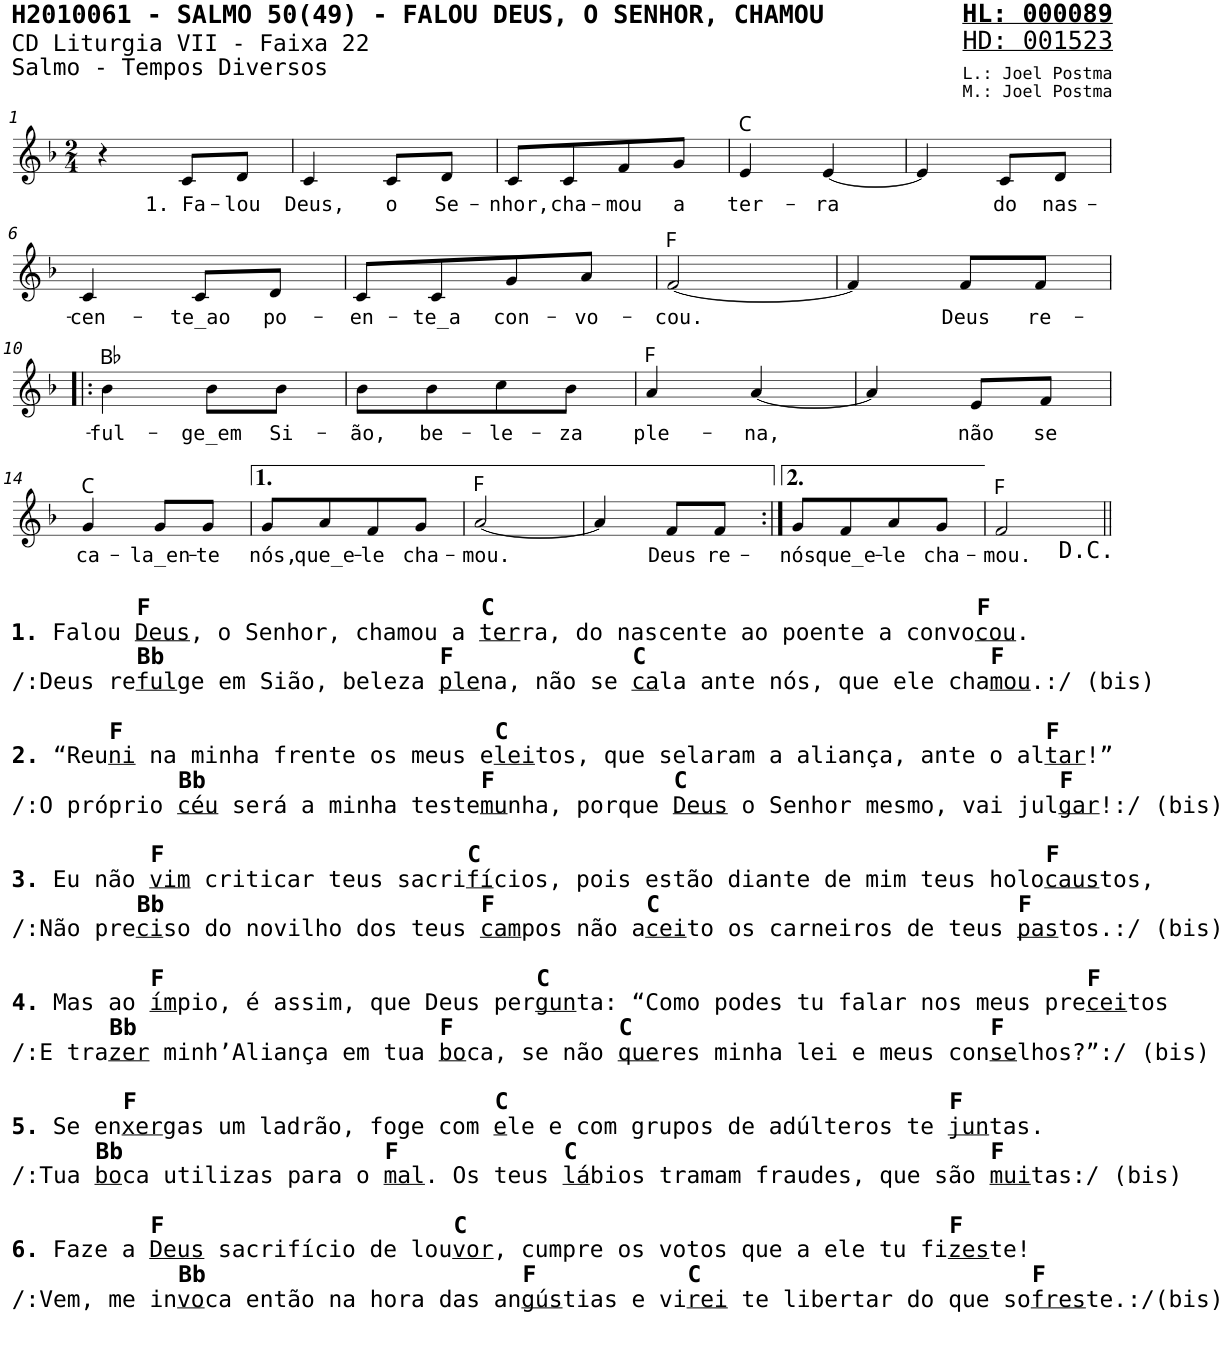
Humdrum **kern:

**kern	**text	**harte
*part1	*part1	*part1
*staff1	*staff1	*
*I"Voz	*	*
*I'V	*	*
*stria5	*	*
*clefG2	*	*
*k[b-]	*	*
*M2/4	*	*
=1	=1	=1
4r	.	.
!	!LO:LY:b	!
8c/L	1. Fa-	.
!	!LO:LY:b	!
8d/J	-lou	.
=2	=2	=2
!	!LO:LY:b	!
4c/	Deus,	.
!	!LO:LY:b	!
8c/L	o	.
!	!LO:LY:b	!
8d/J	Se-	.
=3	=3	=3
!	!LO:LY:b	!
8c/L	-nhor,	.
!	!LO:LY:b	!
8c/	cha-	.
!	!LO:LY:b	!
8f/	-mou	.
!	!LO:LY:b	!
8g/J	a	.
=4	=4	=4
!	!LO:LY:b	!
4e/	ter-	C:maj
!	!LO:LY:b	!
[4e/	-ra	.
=5	=5	=5
4e/]	.	.
!	!LO:LY:b	!
8c/L	do	.
!	!LO:LY:b	!
8d/J	nas-	.
!!LO:LB:g=z
=6	=6	=6
!	!LO:LY:b	!
4c/	-cen-	.
!	!LO:LY:b	!
8c/L	-te_ao	.
!	!LO:LY:b	!
8d/J	po-	.
=7	=7	=7
!	!LO:LY:b	!
8c/L	-en-	.
!	!LO:LY:b	!
8c/	-te_a	.
!	!LO:LY:b	!
8g/	con-	.
!	!LO:LY:b	!
8a/J	-vo-	.
=8	=8	=8
!	!LO:LY:b	!
[2f/	-cou.	F:maj
=9	=9	=9
4f/]	.	.
!	!LO:LY:b	!
8f/L	Deus	.
!	!LO:LY:b	!
8f/J	re-	.
!!LO:LB:g=z
=10!|:	=10!|:	=10!|:
!	!LO:LY:b	!
4b-\	-ful-	Bb:maj
!	!LO:LY:b	!
8b-\L	-ge_em	.
!	!LO:LY:b	!
8b-\J	Si-	.
=11	=11	=11
!	!LO:LY:b	!
8b-\L	-ão,	.
!	!LO:LY:b	!
8b-\	be-	.
!	!LO:LY:b	!
8cc\	-le-	.
!	!LO:LY:b	!
8b-\J	-za	.
=12	=12	=12
!	!LO:LY:b	!
4a/	ple-	F:maj
!	!LO:LY:b	!
[4a/	-na,	.
=13	=13	=13
4a/]	.	.
!	!LO:LY:b	!
8e/L	não	.
!	!LO:LY:b	!
8f/J	se	.
!!LO:LB:g=z
=14	=14	=14
!LO:TX:b:B:t=F                        C                                   F	!	!
!LO:TX:b:t=1.	!	!
!LO:TX:b:t=Falou	!	!
!LO:TX:b:t=Deus	!	!
!LO:TX:b:t=, o Senhor, chamou a	!	!
!LO:TX:b:t=ter	!	!
!LO:TX:b:t=ra, do nascente ao poente a convo	!	!
!LO:TX:b:t=cou	!	!
!LO:TX:b:t=.	!	!
!LO:TX:b:B:t=Bb &nbsp;                  F &nbsp;           C                         F	!	!
!LO:TX:b:t=/&colon;Deus re	!	!
!LO:TX:b:t=ful	!	!
!LO:TX:b:t=ge em Sião, beleza	!	!
!LO:TX:b:t=ple	!	!
!LO:TX:b:t=na, não se	!	!
!LO:TX:b:t=ca	!	!
!LO:TX:b:t=la ante nós, que ele cha	!	!
!LO:TX:b:t=mou	!	!
!LO:TX:b:t=.&colon;/ (bis)	!	!
!LO:TX:b:B:t=F                           C                                       F	!	!
!LO:TX:b:t=2.	!	!
!LO:TX:b:t=“Reu	!	!
!LO:TX:b:t=ni	!	!
!LO:TX:b:t=na minha frente os meus e	!	!
!LO:TX:b:t=lei	!	!
!LO:TX:b:t=tos, que selaram a aliança, ante o al	!	!
!LO:TX:b:t=tar	!	!
!LO:TX:b:t=!”	!	!
!LO:TX:b:B:t=Bb &nbsp;                  F &nbsp;           C                           F	!	!
!LO:TX:b:t=/&colon;O próprio	!	!
!LO:TX:b:t=céu	!	!
!LO:TX:b:t=será a minha teste	!	!
!LO:TX:b:t=mu	!	!
!LO:TX:b:t=nha, porque	!	!
!LO:TX:b:t=Deus	!	!
!LO:TX:b:t=o Senhor mesmo, vai jul	!	!
!LO:TX:b:t=gar	!	!
!LO:TX:b:t=!&colon;/ (bis)	!	!
!LO:TX:b:B:t=F                      C                                         F	!	!
!LO:TX:b:t=3.	!	!
!LO:TX:b:t=Eu não	!	!
!LO:TX:b:t=vim	!	!
!LO:TX:b:t=criticar teus sacri	!	!
!LO:TX:b:t=fí	!	!
!LO:TX:b:t=cios, pois estão diante de mim teus holo	!	!
!LO:TX:b:t=caus	!	!
!LO:TX:b:t=tos,	!	!
!LO:TX:b:B:t=Bb &nbsp;                     F &nbsp;         C                          F	!	!
!LO:TX:b:t=/&colon;Não pre	!	!
!LO:TX:b:t=ci	!	!
!LO:TX:b:t=so do novilho dos teus	!	!
!LO:TX:b:t=cam	!	!
!LO:TX:b:t=pos não a	!	!
!LO:TX:b:t=cei	!	!
!LO:TX:b:t=to os carneiros de teus	!	!
!LO:TX:b:t=pas	!	!
!LO:TX:b:t=tos.&colon;/ (bis)	!	!
!LO:TX:b:B:t=F                           C                                       F	!	!
!LO:TX:b:t=4.	!	!
!LO:TX:b:t=Mas ao	!	!
!LO:TX:b:t=ím	!	!
!LO:TX:b:t=pio, é assim, que Deus per	!	!
!LO:TX:b:t=gun	!	!
!LO:TX:b:t=ta&colon; “Como podes tu falar nos meus pre	!	!
!LO:TX:b:t=cei	!	!
!LO:TX:b:t=tos	!	!
!LO:TX:b:B:t=Bb &nbsp;                    F &nbsp;          C                          F	!	!
!LO:TX:b:t=/&colon;E tra	!	!
!LO:TX:b:t=zer	!	!
!LO:TX:b:t=minh’Aliança em tua	!	!
!LO:TX:b:t=bo	!	!
!LO:TX:b:t=ca, se não	!	!
!LO:TX:b:t=que	!	!
!LO:TX:b:t=res minha lei e meus con	!	!
!LO:TX:b:t=se	!	!
!LO:TX:b:t=lhos?”&colon;/ (bis)	!	!
!LO:TX:b:B:t=F                          C                                F	!	!
!LO:TX:b:t=5.	!	!
!LO:TX:b:t=Se en	!	!
!LO:TX:b:t=xer	!	!
!LO:TX:b:t=gas um ladrão, foge com	!	!
!LO:TX:b:t=e	!	!
!LO:TX:b:t=le e com grupos de adúlteros te	!	!
!LO:TX:b:t=jun	!	!
!LO:TX:b:t=tas.	!	!
!LO:TX:b:B:t=Bb &nbsp;                 F &nbsp;          C                              F	!	!
!LO:TX:b:t=/&colon;Tua	!	!
!LO:TX:b:t=bo	!	!
!LO:TX:b:t=ca utilizas para o	!	!
!LO:TX:b:t=mal	!	!
!LO:TX:b:t=. Os teus	!	!
!LO:TX:b:t=lá	!	!
!LO:TX:b:t=bios tramam fraudes, que são	!	!
!LO:TX:b:t=mui	!	!
!LO:TX:b:t=tas&colon;/ (bis)	!	!
!LO:TX:b:B:t=F                     C                                   F	!	!
!LO:TX:b:t=6.	!	!
!LO:TX:b:t=Faze a	!	!
!LO:TX:b:t=Deus	!	!
!LO:TX:b:t=sacrifício de lou	!	!
!LO:TX:b:t=vor	!	!
!LO:TX:b:t=, cumpre os votos que a ele tu fi	!	!
!LO:TX:b:t=zes	!	!
!LO:TX:b:t=te!	!	!
!LO:TX:b:B:t=Bb &nbsp;                     F &nbsp;         C                        F	!	!
!LO:TX:b:t=/&colon;Vem, me in	!	!
!LO:TX:b:t=vo	!	!
!LO:TX:b:t=ca então na hora das an	!	!
!LO:TX:b:t=gús	!	!
!LO:TX:b:t=tias e vi	!	!
!LO:TX:b:t=rei	!	!
!LO:TX:b:t=te libertar do que so	!	!
!LO:TX:b:t=fres	!	!
!LO:TX:b:t=te.&colon;/(bis)	!	!
!	!LO:LY:b	!
4g/	ca-	C:maj
!	!LO:LY:b	!
8g/L	-la_en-	.
!	!LO:LY:b	!
8g/J	-te	.
=15	=15	=15
!	!LO:LY:b	!
8g/L	nós,	.
!	!LO:LY:b	!
8a/	que_e-	.
!	!LO:LY:b	!
8f/	-le	.
!	!LO:LY:b	!
8g/J	cha-	.
=16	=16	=16
!	!LO:LY:b	!
[2a/	-mou.	F:maj
=17	=17	=17
4a/]	.	.
!	!LO:LY:b	!
8f/L	Deus	.
!	!LO:LY:b	!
8f/J	re-	.
=18:|!	=18:|!	=18:|!
!	!LO:LY:b	!
8g/L	-nós	.
!	!LO:LY:b	!
8f/	que_e-	.
!	!LO:LY:b	!
8a/	-le	.
!	!LO:LY:b	!
8g/J	cha-	.
=19	=19	=19
!	!LO:LY:b	!
2f/	-mou.	F:maj
=||	=||	=||
*-	*-	*-
